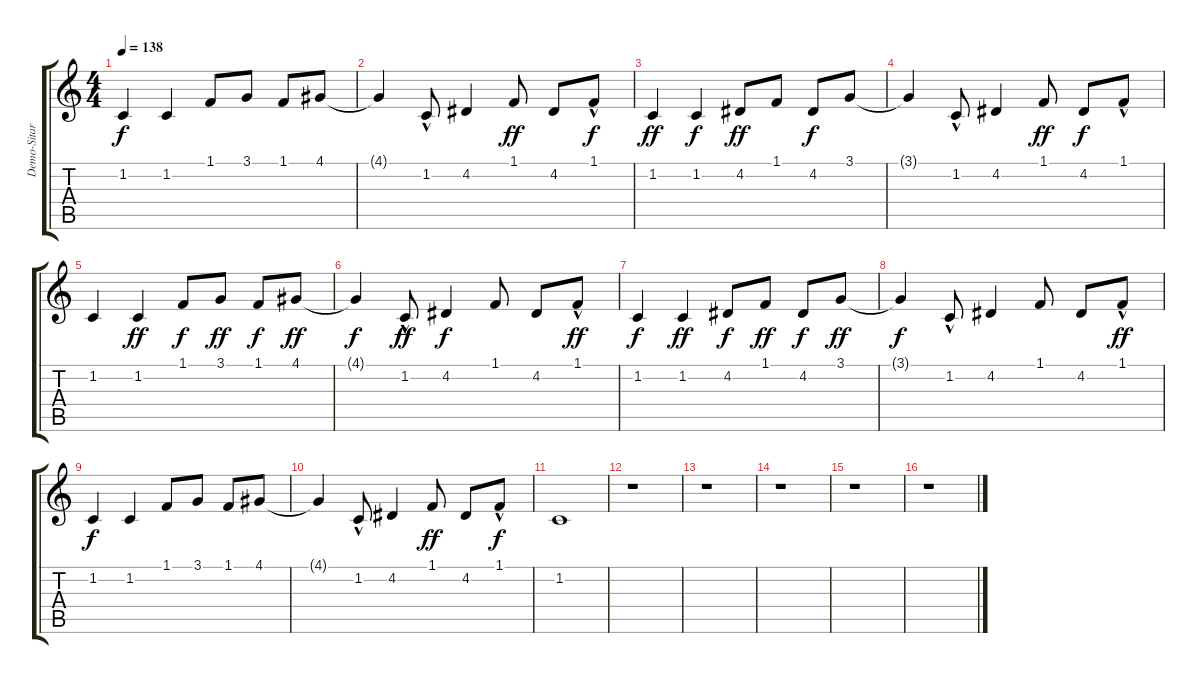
\track ("Demo-Sitar" "Demo-Sitar") {instrument koto}
\staff {score tabs}
\tuning (E4 B3 G3 D3 A2 E2) {hide}
\ts (4 4)
\tempo 138
\clef g2
\ks c
1.2.4{dy f} 1.2.4 1.1.8 3.1.8 1.1.8 4.1.8 |
4.1{t}.4 1.2{hac}.8 4.2.4 1.1.8{dy ff} 4.2.8 1.1{hac}.8{dy f} |
1.2.4{dy ff} 1.2.4{dy f} 4.2.8{dy ff} 1.1.8 4.2.8{dy f} 3.1.8 |
3.1{t}.4 1.2{hac}.8 4.2.4 1.1.8{dy ff} 4.2.8{dy f} 1.1{hac}.8 |
1.2.4 1.2.4{dy ff} 1.1.8{dy f} 3.1.8{dy ff} 1.1.8{dy f} 4.1.8{dy ff} |
4.1{t}.4{dy f} 1.2{hac}.8{dy ff} 4.2.4{dy f} 1.1.8 4.2.8 1.1{hac}.8{dy ff} |
1.2.4{dy f} 1.2.4{dy ff} 4.2.8{dy f} 1.1.8{dy ff} 4.2.8{dy f} 3.1.8{dy ff} |
3.1{t}.4{dy f} 1.2{hac}.8 4.2.4 1.1.8 4.2.8 1.1{hac}.8{dy ff} |
1.2.4{dy f} 1.2.4 1.1.8 3.1.8 1.1.8 4.1.8 |
4.1{t}.4 1.2{hac}.8 4.2.4 1.1.8{dy ff} 4.2.8 1.1{hac}.8{dy f} |
1.2.1 |
r.1 |
r.1 |
r.1 |
r.1 |
r.1
